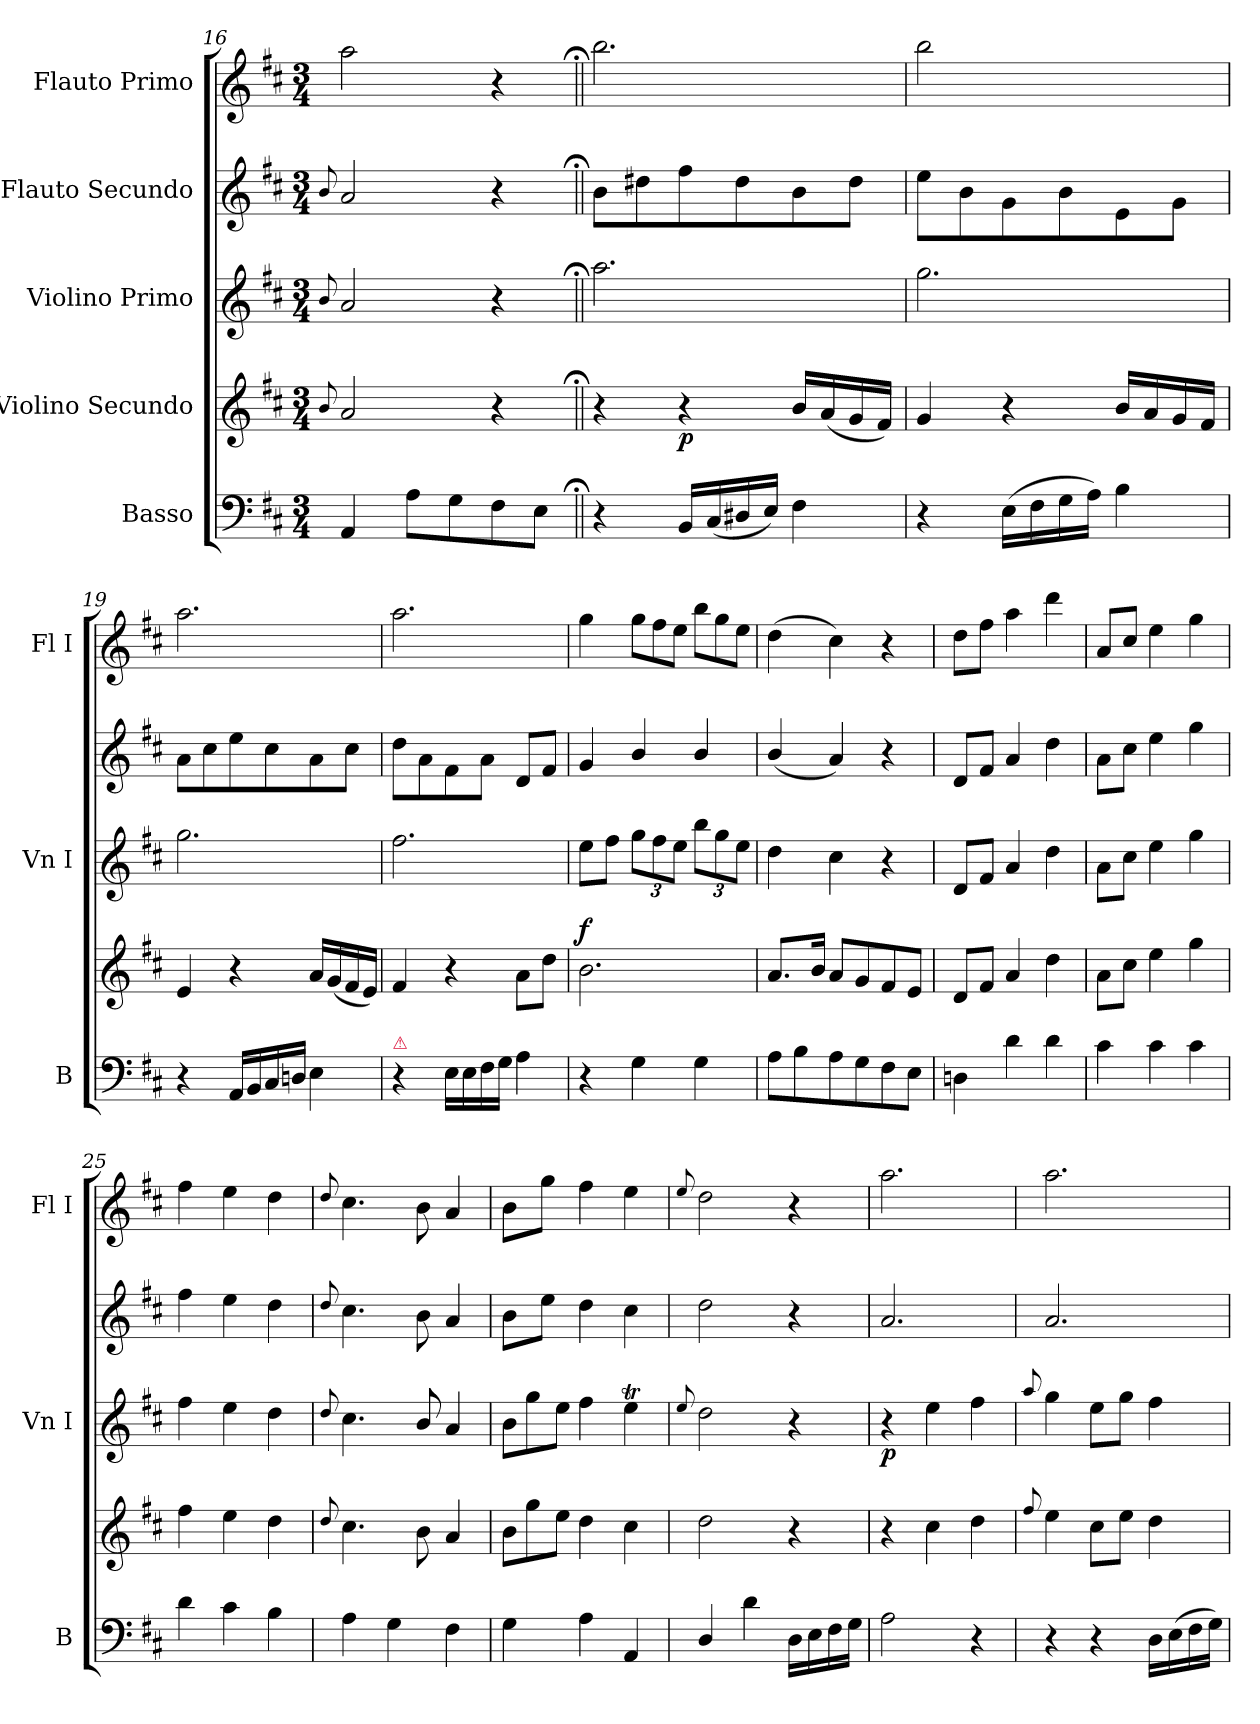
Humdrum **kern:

**kern	**kern	**dynam	**kern	**dynam	**kern	**kern
*part5	*part4	*part4	*part3	*part3	*part2	*part1
*staff5	*staff4	*staff4	*staff3	*staff3	*staff2	*staff1
*I"Basso	*I"Violino Secundo	*	*I"Violino Primo	*	*I"Flauto Secundo	*I"Flauto Primo
*I'B	*	*	*I'Vn I	*	*	*I'Fl I
*clefF4	*clefG2	*	*clefG2	*	*clefG2	*clefG2
*k[f#c#]	*k[f#c#]	*	*k[f#c#]	*	*k[f#c#]	*k[f#c#]
*D:	*D:	*	*D:	*	*D:	*D:
*M3/4	*M3/4	*	*M3/4	*	*M3/4	*M3/4
=16	=16	=16	=16	=16	=16	=16
.	8qqb/	.	8qqb/	.	8qqb/	.
4AA/	2a/	.	2a/	.	2a/	2aa\
8A\L	.	.	.	.	.	.
8G\	.	.	.	.	.	.
8F#\	4r	.	4r	.	4r	4r
8E\J	.	.	.	.	.	.
=17||;	=17||;	=17||;	=17||;	=17||;	=17||;	=17||;
4r	4r	.	2.aa\	.	8b\L	2.bb\
.	.	.	.	.	8dd#X\	.
16BB/LL	4r	p	.	.	8ff#\	.
(16C#/	.	.	.	.	.	.
16D#X\	.	.	.	.	8dd#\	.
16E\JJ)	.	.	.	.	.	.
4F#\	16b\LL	.	.	.	8b\	.
.	(16a/	.	.	.	.	.
.	16g/	.	.	.	8dd#\J	.
.	16f#/JJ)	.	.	.	.	.
=18	=18	=18	=18	=18	=18	=18
!	!	!	!	!	!	!LO:N:vis=2
4r	4g/	.	2.gg\	.	8ee\L	2.bb\
.	.	.	.	.	8b\	.
(16E\LL	4r	.	.	.	8g\	.
16F#\	.	.	.	.	.	.
16G\	.	.	.	.	8b\	.
16A\JJ)	.	.	.	.	.	.
4B\	16b\LL	.	.	.	8e\	.
.	16a/	.	.	.	.	.
.	16g/	.	.	.	8g\J	.
.	16f#/JJ	.	.	.	.	.
=19	=19	=19	=19	=19	=19	=19
4r	4e/	.	2.gg\	.	8a\L	2.aa\
.	.	.	.	.	8cc#\	.
16AA/LL	4r	.	.	.	8ee\	.
16BB/	.	.	.	.	.	.
16C#/	.	.	.	.	8cc#\	.
16Dn\JJ	.	.	.	.	.	.
4E\	16a/LL	.	.	.	8a\	.
.	(16g/	.	.	.	.	.
.	16f#/	.	.	.	8cc#\J	.
.	16e/JJ)	.	.	.	.	.
=20	=20	=20	=20	=20	=20	=20
!LO:TX:a:color=crimson:t=⚠	!	!	!	!	!	!
4r	4f#/	.	2.ff#\	.	8dd\L	2.aa\
.	.	.	.	.	8a\	.
16E\LL	4r	.	.	.	8f#\	.
16E\	.	.	.	.	.	.
16F#\	.	.	.	.	8a\J	.
16G\JJ	.	.	.	.	.	.
4A\	8a\L	.	.	.	8d/L	.
.	8dd\J	.	.	.	8f#/J	.
=21	=21	=21	=21	=21	=21	=21
!	!	!LO:DY:a	!	!	!	!
4r	2.b\	f	8ee\L	.	4g/	4gg\
.	.	.	8ff#\J	.	.	.
*	*	*	*	*	*	*Xtuplet
4G\	.	.	12gg\L	.	4b/	12gg\L
.	.	.	12ff#\	.	.	12ff#\
.	.	.	12ee\J	.	.	12ee\J
4G\	.	.	12bb\L	.	4b/	12bb\L
.	.	.	12gg\	.	.	12gg\
.	.	.	12ee\J	.	.	12ee\J
=22	=22	=22	=22	=22	=22	=22
8A\L	8.a/L	.	4dd\	.	(4b/	(4dd\
8B\	.	.	.	.	.	.
.	16b\Jk	.	.	.	.	.
8A\	8a/L	.	4cc#\	.	4a/)	4cc#\)
8G\	8g/	.	.	.	.	.
8F#\	8f#/	.	4r	.	4r	4r
8E\J	8e/J	.	.	.	.	.
=23	=23	=23	=23	=23	=23	=23
4Dn\	8d/L	.	8d/L	.	8d/L	8dd\L
.	8f#/J	.	8f#/J	.	8f#/J	8ff#\J
4d\	4a/	.	4a/	.	4a/	4aa\
4d\	4dd\	.	4dd\	.	4dd\	4ddd\
=24	=24	=24	=24	=24	=24	=24
4c#\	8a\L	.	8a\L	.	8a\L	8a/L
.	8cc#\J	.	8cc#\J	.	8cc#\J	8cc#\J
4c#\	4ee\	.	4ee\	.	4ee\	4ee\
4c#\	4gg\	.	4gg\	.	4gg\	4gg\
=25	=25	=25	=25	=25	=25	=25
4d\	4ff#\	.	4ff#\	.	4ff#\	4ff#\
4c#\	4ee\	.	4ee\	.	4ee\	4ee\
4B\	4dd\	.	4dd\	.	4dd\	4dd\
=26	=26	=26	=26	=26	=26	=26
.	8qqdd/	.	8qqdd/	.	8qqdd/	8qqdd/
4A\	4.cc#\	.	4.cc#\	.	4.cc#\	4.cc#\
4G\	.	.	.	.	.	.
.	8b\	.	8b/	.	8b\	8b\
4F#\	4a/	.	4a/	.	4a/	4a/
=27	=27	=27	=27	=27	=27	=27
*	*Xtuplet	*	*Xtuplet	*	*	*
4G\	12b\L	.	12b\L	.	8b\L	8b\L
.	12gg\	.	12gg\	.	.	.
.	.	.	.	.	8ee\J	8gg\J
.	12ee\J	.	12ee\J	.	.	.
4A\	4dd\	.	4ff#\	.	4dd\	4ff#\
4AA/	4cc#\	.	4eeT\	.	4cc#\	4ee\
=28	=28	=28	=28	=28	=28	=28
.	.	.	8qqee/	.	.	8qqee/
4D/	2dd\	.	2dd\	.	2dd\	2dd\
4d\	.	.	.	.	.	.
16D\LL	4r	.	4r	.	4r	4r
16E\	.	.	.	.	.	.
16F#\	.	.	.	.	.	.
16G\JJ	.	.	.	.	.	.
=29	=29	=29	=29	=29	=29	=29
2A\	4r	.	4r	p	2.a/	2.aa\
.	4cc#\	.	4ee\	.	.	.
4r	4dd\	.	4ff#\	.	.	.
=30	=30	=30	=30	=30	=30	=30
.	8qqff#/	.	8qqaa/	.	.	.
4r	4ee\	.	4gg\	.	2.a/	2.aa\
4r	8cc#\L	.	8ee\L	.	.	.
.	8ee\J	.	8gg\J	.	.	.
16D\LL	4dd\	.	4ff#\	.	.	.
(16E\	.	.	.	.	.	.
16F#\	.	.	.	.	.	.
16G\JJ)	.	.	.	.	.	.
=	=	=	=	=	=	=
*-	*-	*-	*-	*-	*-	*-
